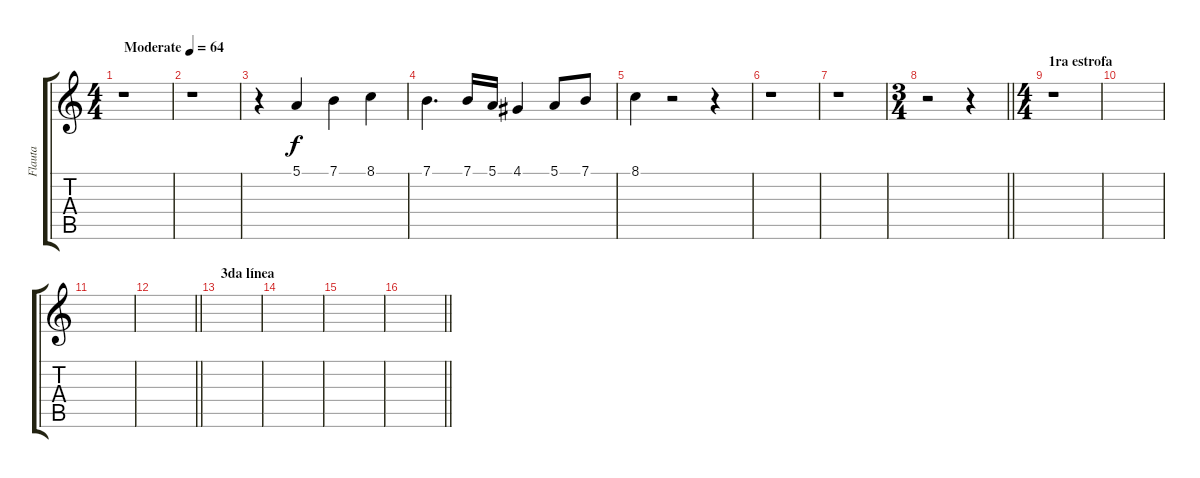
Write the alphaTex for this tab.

\track ("Flauta" "Flauta") {instrument flute}
\staff {score tabs}
\tuning (E4 B3 G3 D3 A2 E2) {hide}
\ts (4 4)
\tempo (64 "Moderate")
\clef g2
\ks c
r.1{dy f instrument flute} |
r.1 |
r.4 5.1.4 7.1.4 8.1.4 |
7.1.4{d} 7.1.16 5.1.16 4.1.4 5.1.8 7.1.8 |
8.1.4 r.2 r.4 |
r.1 |
r.1 |
\ts (3 4)
\barLineRight lightlight
r.2 r.4 |
\ts (4 4)
\section ("" "1ra estrofa")
r.1 |
|
|
\barLineRight lightlight
|
\section ("" "3da línea")
|
|
|
\barLineRight lightlight
